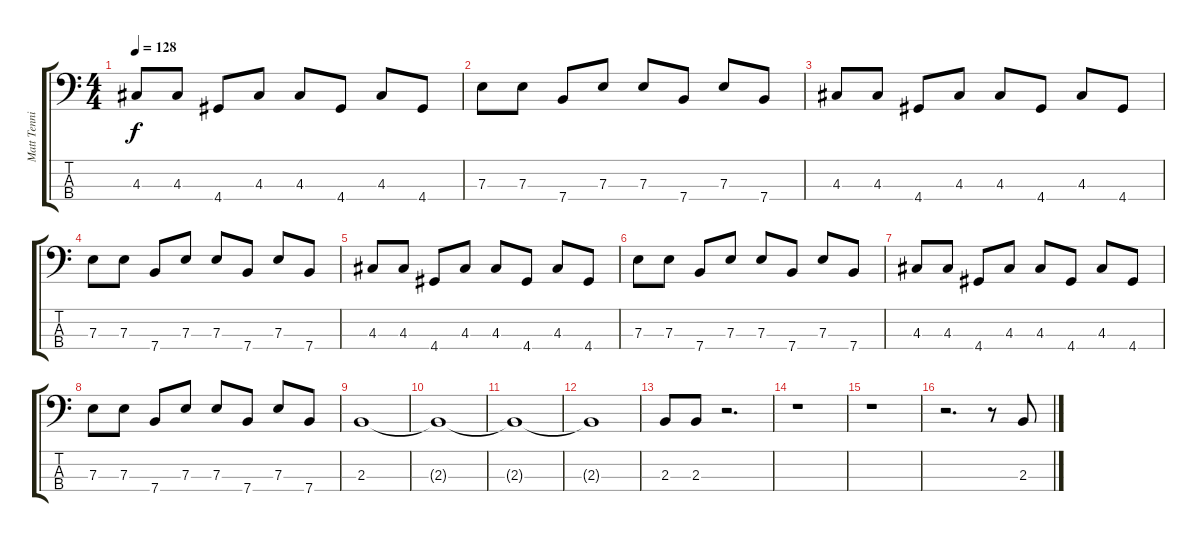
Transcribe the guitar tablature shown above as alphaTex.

\track ("Matt Tennikof" "Matt Tenni") {instrument electricbassfinger}
\staff {score tabs}
\tuning (G2 D2 A1 E1) {hide}
\ts (4 4)
\tempo 128
\clef f4
\ks c
4.3.8{dy f} 4.3.8 4.4.8 4.3.8 4.3.8 4.4.8 4.3.8 4.4.8 |
7.3.8 7.3.8 7.4.8 7.3.8 7.3.8 7.4.8 7.3.8 7.4.8 |
4.3.8 4.3.8 4.4.8 4.3.8 4.3.8 4.4.8 4.3.8 4.4.8 |
7.3.8 7.3.8 7.4.8 7.3.8 7.3.8 7.4.8 7.3.8 7.4.8 |
4.3.8 4.3.8 4.4.8 4.3.8 4.3.8 4.4.8 4.3.8 4.4.8 |
7.3.8 7.3.8 7.4.8 7.3.8 7.3.8 7.4.8 7.3.8 7.4.8 |
4.3.8 4.3.8 4.4.8 4.3.8 4.3.8 4.4.8 4.3.8 4.4.8 |
7.3.8 7.3.8 7.4.8 7.3.8 7.3.8 7.4.8 7.3.8 7.4.8 |
2.3.1 |
2.3{t}.1 |
2.3{t}.1 |
2.3{t}.1 |
2.3.8 2.3.8 r.2{d} |
r.1 |
r.1 |
r.2{d} r.8 2.3.8
